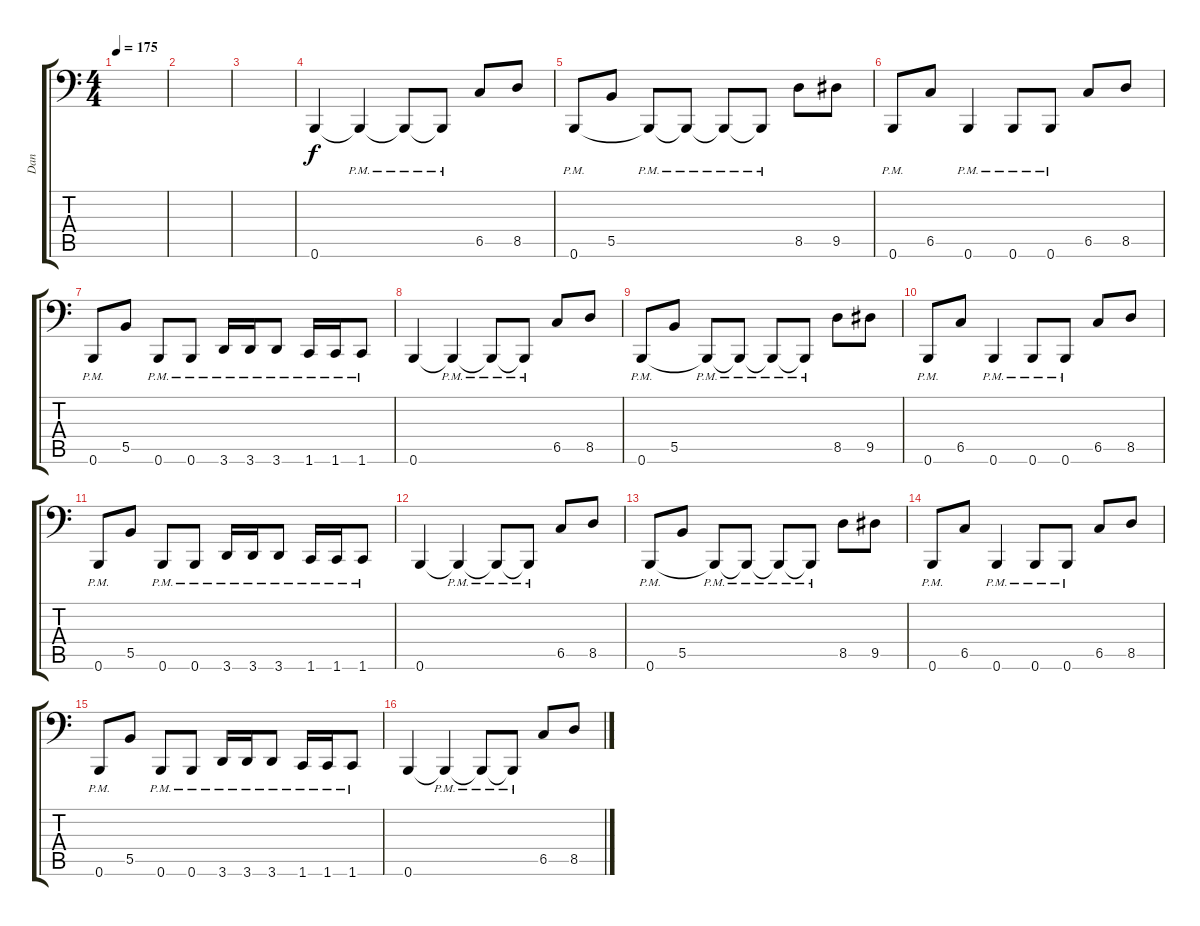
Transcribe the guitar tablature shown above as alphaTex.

\track ("Dan" "Dan") {instrument slapbass1}
\staff {score tabs}
\tuning (Db3 Ab2 E2 B1 Gb1 B0) {hide}
\ts (4 4)
\tempo 175
\clef f4
\ks c
|
|
|
0.6.4 0.6{pm t}.4 0.6{pm t}.8 0.6{pm t}.8 6.5.8 8.5.8 |
0.6{pm}.8 5.5.8 0.6{pm t}.8 0.6{pm t}.8 0.6{pm t}.8 0.6{pm t}.8 8.5.8 9.5.8 |
0.6{pm}.8 6.5.8 0.6{pm}.4 0.6{pm}.8 0.6{pm}.8 6.5.8 8.5.8 |
0.6{pm}.8 5.5.8 0.6{pm}.8 0.6{pm}.8 3.6{pm}.16 3.6{pm}.16 3.6{pm}.8 1.6{pm}.16 1.6{pm}.16 1.6{pm}.8 |
0.6.4 0.6{pm t}.4 0.6{pm t}.8 0.6{pm t}.8 6.5.8 8.5.8 |
0.6{pm}.8 5.5.8 0.6{pm t}.8 0.6{pm t}.8 0.6{pm t}.8 0.6{pm t}.8 8.5.8 9.5.8 |
0.6{pm}.8 6.5.8 0.6{pm}.4 0.6{pm}.8 0.6{pm}.8 6.5.8 8.5.8 |
0.6{pm}.8 5.5.8 0.6{pm}.8 0.6{pm}.8 3.6{pm}.16 3.6{pm}.16 3.6{pm}.8 1.6{pm}.16 1.6{pm}.16 1.6{pm}.8 |
0.6.4 0.6{pm t}.4 0.6{pm t}.8 0.6{pm t}.8 6.5.8 8.5.8 |
0.6{pm}.8 5.5.8 0.6{pm t}.8 0.6{pm t}.8 0.6{pm t}.8 0.6{pm t}.8 8.5.8 9.5.8 |
0.6{pm}.8 6.5.8 0.6{pm}.4 0.6{pm}.8 0.6{pm}.8 6.5.8 8.5.8 |
0.6{pm}.8 5.5.8 0.6{pm}.8 0.6{pm}.8 3.6{pm}.16 3.6{pm}.16 3.6{pm}.8 1.6{pm}.16 1.6{pm}.16 1.6{pm}.8 |
0.6.4 0.6{pm t}.4 0.6{pm t}.8 0.6{pm t}.8 6.5.8 8.5.8
